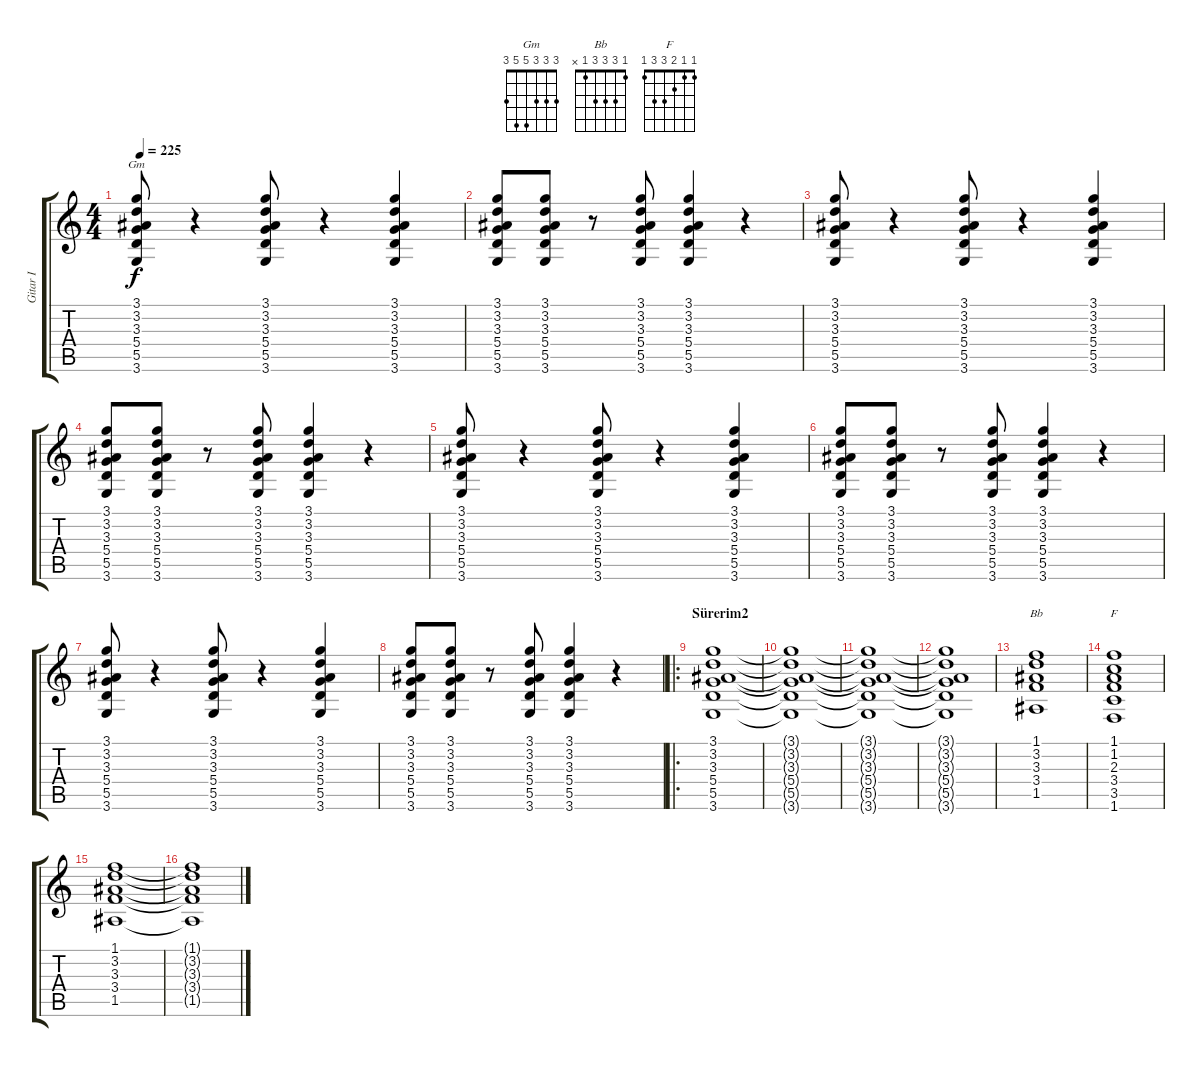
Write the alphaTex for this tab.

\track ("Gitar I" "Gitar I") {instrument electricguitarclean}
\staff {score tabs}
\tuning (E4 B3 G3 D3 A2 E2) {hide}
\chord ("Gm" 3 3 3 5 5 3)
\chord ("Bb" 1 3 3 3 1 x)
\chord ("F" 1 1 2 3 3 1)
\ts (4 4)
\tempo 225
\clef g2
\ks c
(3.1 3.2 3.3 5.4 5.5 3.6).8{ch "Gm" dy f} r.4 (3.1 3.2 3.3 5.4 5.5 3.6).8 r.4 (3.1 3.2 3.3 5.4 5.5 3.6).4 |
(3.1 3.2 3.3 5.4 5.5 3.6).8 (3.1 3.2 3.3 5.4 5.5 3.6).8 r.8 (3.1 3.2 3.3 5.4 5.5 3.6).8 (3.1 3.2 3.3 5.4 5.5 3.6).4 r.4 |
(3.1 3.2 3.3 5.4 5.5 3.6).8 r.4 (3.1 3.2 3.3 5.4 5.5 3.6).8 r.4 (3.1 3.2 3.3 5.4 5.5 3.6).4 |
(3.1 3.2 3.3 5.4 5.5 3.6).8 (3.1 3.2 3.3 5.4 5.5 3.6).8 r.8 (3.1 3.2 3.3 5.4 5.5 3.6).8 (3.1 3.2 3.3 5.4 5.5 3.6).4 r.4 |
(3.1 3.2 3.3 5.4 5.5 3.6).8 r.4 (3.1 3.2 3.3 5.4 5.5 3.6).8 r.4 (3.1 3.2 3.3 5.4 5.5 3.6).4 |
(3.1 3.2 3.3 5.4 5.5 3.6).8 (3.1 3.2 3.3 5.4 5.5 3.6).8 r.8 (3.1 3.2 3.3 5.4 5.5 3.6).8 (3.1 3.2 3.3 5.4 5.5 3.6).4 r.4 |
(3.1 3.2 3.3 5.4 5.5 3.6).8 r.4 (3.1 3.2 3.3 5.4 5.5 3.6).8 r.4 (3.1 3.2 3.3 5.4 5.5 3.6).4 |
(3.1 3.2 3.3 5.4 5.5 3.6).8 (3.1 3.2 3.3 5.4 5.5 3.6).8 r.8 (3.1 3.2 3.3 5.4 5.5 3.6).8 (3.1 3.2 3.3 5.4 5.5 3.6).4 r.4 |
\ro
\section ("" "Sürerim2")
(3.1 3.2 3.3 5.4 5.5 3.6).1{instrument overdrivenguitar} |
(3.1{t} 3.2{t} 3.3{t} 5.4{t} 5.5{t} 3.6{t}).1 |
(3.1{t} 3.2{t} 3.3{t} 5.4{t} 5.5{t} 3.6{t}).1 |
(3.1{t} 3.2{t} 3.3{t} 5.4{t} 5.5{t} 3.6{t}).1 |
(1.1 3.2 3.3 3.4 1.5).1{ch "Bb"} |
(1.1 1.2 2.3 3.4 3.5 1.6).1{ch "F"} |
(1.1 3.2 3.3 3.4 1.5).1 |
(1.1{t} 3.2{t} 3.3{t} 3.4{t} 1.5{t}).1
